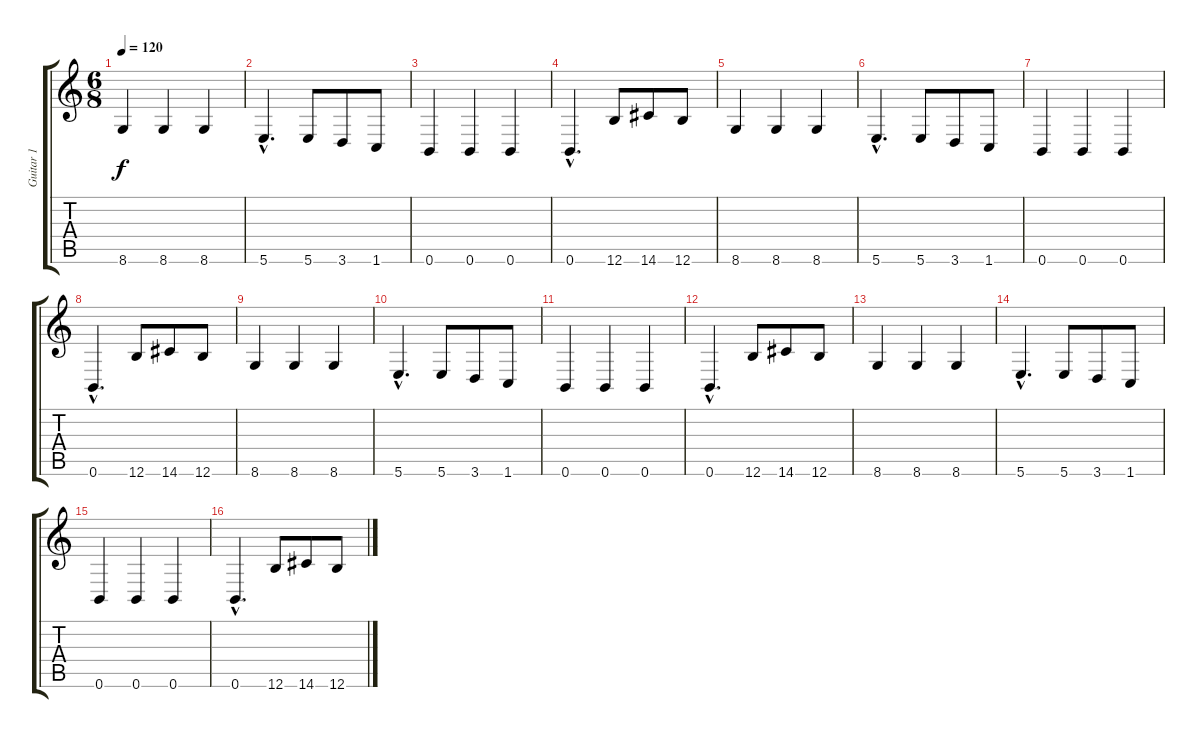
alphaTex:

\track ("Guitar 1" "Guitar 1") {instrument distortionguitar}
\staff {score tabs}
\tuning (Db4 Ab3 E3 B2 Gb2 B1) {hide}
\ts (6 8)
\tempo 120
\clef g2
\ks c
8.6.4{dy f} 8.6.4 8.6.4 |
5.6{hac}.4{d} 5.6.8 3.6.8 1.6.8 |
0.6.4 0.6.4 0.6.4 |
0.6{hac}.4{d} 12.6.8 14.6.8 12.6.8 |
8.6.4 8.6.4 8.6.4 |
5.6{hac}.4{d} 5.6.8 3.6.8 1.6.8 |
0.6.4 0.6.4 0.6.4 |
0.6{hac}.4{d} 12.6.8 14.6.8 12.6.8 |
8.6.4 8.6.4 8.6.4 |
5.6{hac}.4{d} 5.6.8 3.6.8 1.6.8 |
0.6.4 0.6.4 0.6.4 |
0.6{hac}.4{d} 12.6.8 14.6.8 12.6.8 |
8.6.4 8.6.4 8.6.4 |
5.6{hac}.4{d} 5.6.8 3.6.8 1.6.8 |
0.6.4 0.6.4 0.6.4 |
0.6{hac}.4{d} 12.6.8 14.6.8 12.6.8
